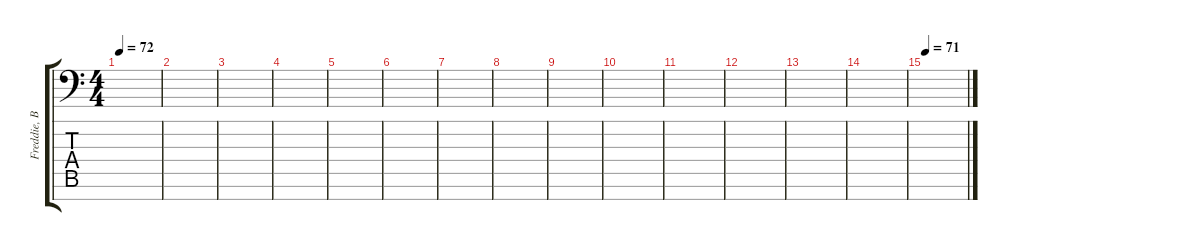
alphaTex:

\track ("Freddie, Brian, Roger - Backin" "Freddie, B") {instrument overdrivenguitar}
\staff {score tabs}
\tuning (E5 B4 G4 D4 A3 E3 C-1) {hide}
\ts (4 4)
\tempo 72
\clef f4
\ks c
|
|
|
|
|
|
|
|
|
|
|
|
|
|
\tempo 71
